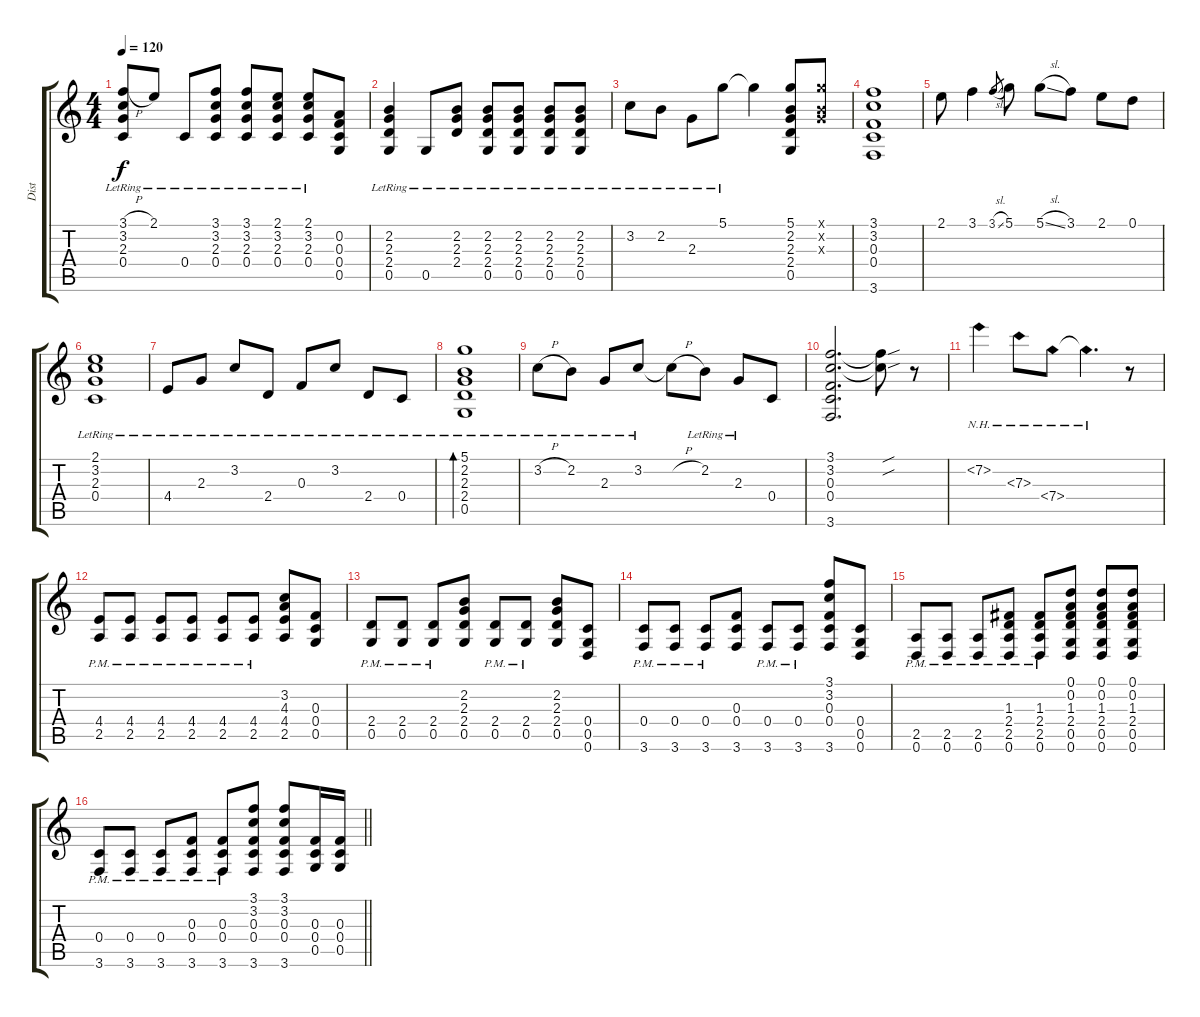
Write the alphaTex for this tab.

\track ("Dist" "Dist") {instrument distortionguitar}
\staff {score tabs}
\tuning (D4 A3 F3 C3 G2 D2) {hide}
\ts (4 4)
\tempo 120
\clef g2
\ks c
(3.1{h lr} 3.2{lr} 2.3{lr} 0.4{lr}).8{dy f} 2.1{lr}.8 0.4{lr}.8 (3.1{lr} 3.2{lr} 2.3{lr} 0.4{lr}).8 (3.1{lr} 3.2{lr} 2.3{lr} 0.4{lr}).8 (2.1{lr} 3.2{lr} 2.3{lr} 0.4{lr}).8 (2.1{lr} 3.2{lr} 2.3{lr} 0.4{lr}).8 (0.2 0.3 0.4 0.5).8 |
(2.2{lr} 2.3{lr} 2.4{lr} 0.5{lr}).4 0.5{lr}.8 (2.2{lr} 2.3{lr} 2.4{lr}).8 (2.2{lr} 2.3{lr} 2.4{lr} 0.5{lr}).8 (2.2{lr} 2.3{lr} 2.4{lr} 0.5{lr}).8 (2.2{lr} 2.3{lr} 2.4{lr} 0.5{lr}).8 (2.2{lr} 2.3{lr} 2.4{lr} 0.5{lr}).8 |
3.2{lr}.8 2.2{lr}.8 2.3{lr}.8 5.1{lr}.8 5.1{t}.4 (5.1 2.2 2.3 2.4 0.5).8 (5.1{x} 2.2{x} 2.3{x}).8 |
(3.1 3.2 0.3 0.4 3.6).1 |
2.1.8 3.1.4 3.1{sl}.8{gr} 5.1.8 5.1{sl}.8 3.1.8 2.1.8 0.1.8 |
(2.1{lr} 3.2{lr} 2.3{lr} 0.4{lr}).1 |
4.4{lr}.8 2.3{lr}.8 3.2{lr}.8 2.4{lr}.8 0.3{lr}.8 3.2{lr}.8 2.4{lr}.8 0.4{lr}.8 |
(5.1{lr} 2.2{lr} 2.3{lr} 2.4{lr} 0.5{lr}).1{bd 30} |
3.2{h lr}.8 2.2{lr}.8 2.3{lr}.8 3.2{lr}.8 3.2{h t}.8 2.2{lr}.8 2.3{lr}.8 0.4.8 |
(3.1 3.2 0.3 0.4 3.6).2{d} (3.1{sou t} 3.2{sou t}).8 r.8 |
7.2{nh}.4 7.3{nh}.8 7.4{nh}.8 7.4{nh t}.4{d} r.8 |
(4.4{pm} 2.5{pm}).8 (4.4{pm} 2.5{pm}).8 (4.4{pm} 2.5{pm}).8 (4.4{pm} 2.5{pm}).8 (4.4{pm} 2.5{pm}).8 (4.4{pm} 2.5{pm}).8 (3.2 4.3 4.4 2.5).8 (0.3 0.4 0.5).8 |
(2.4{pm} 0.5{pm}).8 (2.4{pm} 0.5{pm}).8 (2.4{pm} 0.5{pm}).8 (2.2 2.3 2.4 0.5).8 (2.4{pm} 0.5{pm}).8 (2.4{pm} 0.5{pm}).8 (2.2 2.3 2.4 0.5).8 (0.4 0.5 0.6).8 |
(0.4{pm} 3.6{pm}).8 (0.4{pm} 3.6{pm}).8 (0.4{pm} 3.6{pm}).8 (0.3 0.4 3.6).8 (0.4{pm} 3.6{pm}).8 (0.4{pm} 3.6{pm}).8 (3.1 3.2 0.3 0.4 3.6).8 (0.4 0.5 0.6).8 |
(2.5{pm} 0.6{pm}).8 (2.5{pm} 0.6{pm}).8 (2.5{pm} 0.6{pm}).8 (1.3{pm} 2.4{pm} 2.5{pm} 0.6{pm}).8 (1.3{pm} 2.4{pm} 2.5{pm} 0.6{pm}).8 (0.1 0.2 1.3 2.4 0.5 0.6).8 (0.1 0.2 1.3 2.4 0.5 0.6).8 (0.1 0.2 1.3 2.4 0.5 0.6).8 |
\barLineRight lightlight
(0.4{pm} 3.6{pm}).8 (0.4{pm} 3.6{pm}).8 (0.4{pm} 3.6{pm}).8 (0.3{pm} 0.4{pm} 3.6{pm}).8 (0.3{pm} 0.4{pm} 3.6{pm}).8 (3.1 3.2 0.3 0.4 3.6).8 (3.1 3.2 0.3 0.4 3.6).8 (0.3 0.4 0.5).16 (0.3 0.4 0.5).16
